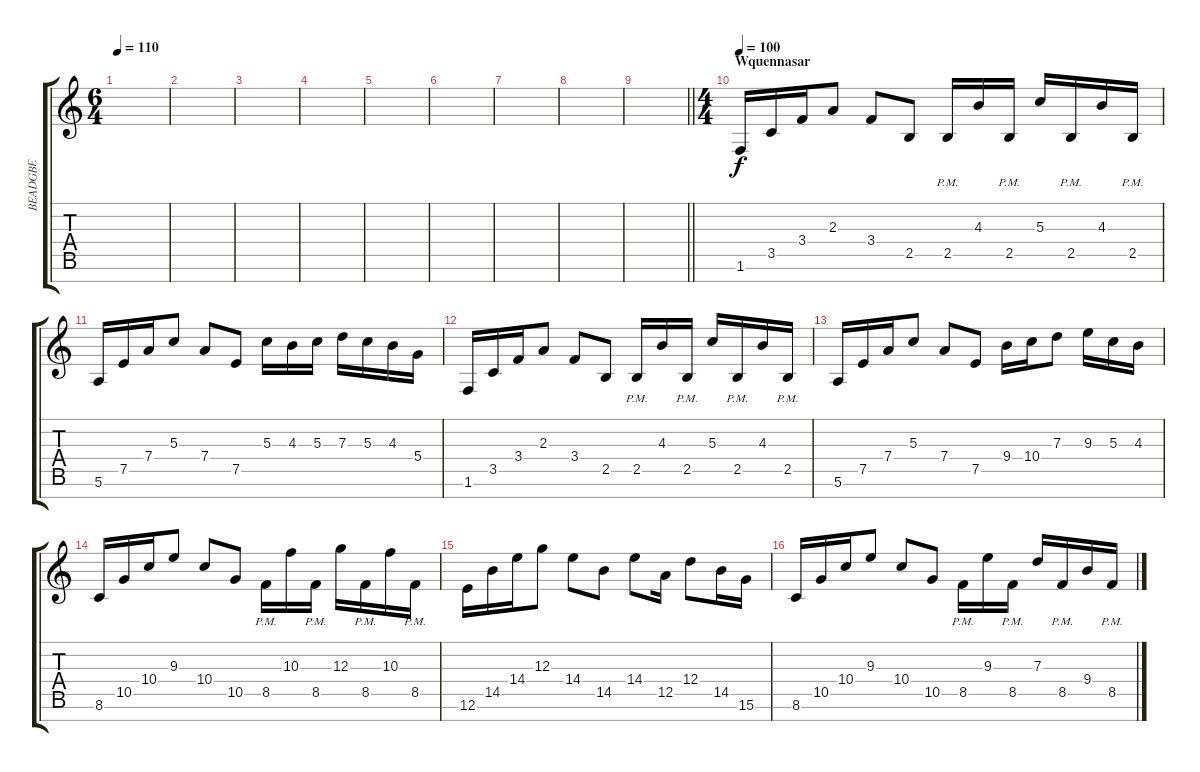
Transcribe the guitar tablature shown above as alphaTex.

\track ("BEADGBE" "BEADGBE") {instrument electricguitarjazz}
\staff {score tabs}
\tuning (E4 B3 G3 D3 A2 E2 B1) {hide}
\ts (6 4)
\tempo 110
\clef g2
\ks c
|
|
|
|
|
|
|
|
\barLineRight lightlight
|
\ts (4 4)
\section ("" "Wquennasar")
\tempo 100
1.6.16{balance 3 instrument acousticguitarsteel} 3.5.16 3.4.16 2.3.8 3.4.8 2.5.8 2.5{pm}.16 4.3.16 2.5{pm}.16 5.3.16 2.5{pm}.16 4.3.16 2.5{pm}.16 |
5.6.16 7.5.16 7.4.16 5.3.8 7.4.8 7.5.8 5.3.16 4.3.16 5.3.16 7.3.16 5.3.16 4.3.16 5.4.16 |
1.6.16 3.5.16 3.4.16 2.3.8 3.4.8 2.5.8 2.5{pm}.16 4.3.16 2.5{pm}.16 5.3.16 2.5{pm}.16 4.3.16 2.5{pm}.16 |
5.6.16 7.5.16 7.4.16 5.3.8 7.4.8 7.5.8 9.4.16 10.4.16 7.3.8 9.3.16 5.3.16 4.3.16 |
8.6.16 10.5.16 10.4.16 9.3.8 10.4.8 10.5.8 8.5{pm}.16 10.3.16 8.5{pm}.16 12.3.16 8.5{pm}.16 10.3.16 8.5{pm}.16 |
12.6.16 14.5.16 14.4.16 12.3.8 14.4.8 14.5.8 14.4.8 12.5.16 12.4.8 14.5.16 15.6.16 |
8.6.16 10.5.16 10.4.16 9.3.8 10.4.8 10.5.8 8.5{pm}.16 9.3.16 8.5{pm}.16 7.3.16 8.5{pm}.16 9.4.16 8.5{pm}.16
